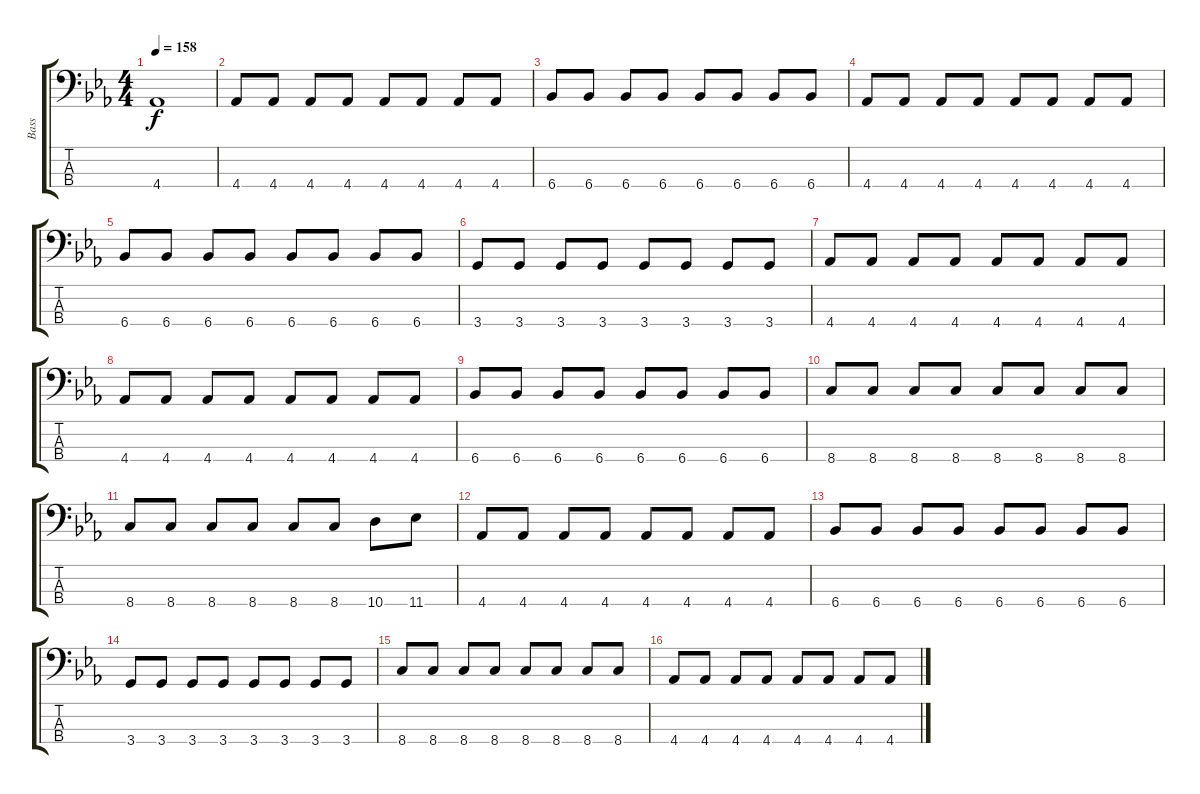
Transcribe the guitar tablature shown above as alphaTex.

\track ("Bass" "Bass") {instrument electricbassfinger}
\staff {score tabs}
\tuning (G2 D2 A1 E1) {hide}
\ts (4 4)
\tempo 158
\clef f4
\ks eb
4.4{t}.1{dy f} |
4.4.8 4.4.8 4.4.8 4.4.8 4.4.8 4.4.8 4.4.8 4.4.8 |
6.4.8 6.4.8 6.4.8 6.4.8 6.4.8 6.4.8 6.4.8 6.4.8 |
4.4.8 4.4.8 4.4.8 4.4.8 4.4.8 4.4.8 4.4.8 4.4.8 |
6.4.8 6.4.8 6.4.8 6.4.8 6.4.8 6.4.8 6.4.8 6.4.8 |
3.4.8 3.4.8 3.4.8 3.4.8 3.4.8 3.4.8 3.4.8 3.4.8 |
4.4.8 4.4.8 4.4.8 4.4.8 4.4.8 4.4.8 4.4.8 4.4.8 |
4.4.8 4.4.8 4.4.8 4.4.8 4.4.8 4.4.8 4.4.8 4.4.8 |
6.4.8 6.4.8 6.4.8 6.4.8 6.4.8 6.4.8 6.4.8 6.4.8 |
8.4.8 8.4.8 8.4.8 8.4.8 8.4.8 8.4.8 8.4.8 8.4.8 |
8.4.8 8.4.8 8.4.8 8.4.8 8.4.8 8.4.8 10.4.8 11.4.8 |
4.4.8 4.4.8 4.4.8 4.4.8 4.4.8 4.4.8 4.4.8 4.4.8 |
6.4.8 6.4.8 6.4.8 6.4.8 6.4.8 6.4.8 6.4.8 6.4.8 |
3.4.8 3.4.8 3.4.8 3.4.8 3.4.8 3.4.8 3.4.8 3.4.8 |
8.4.8 8.4.8 8.4.8 8.4.8 8.4.8 8.4.8 8.4.8 8.4.8 |
4.4.8 4.4.8 4.4.8 4.4.8 4.4.8 4.4.8 4.4.8 4.4.8
